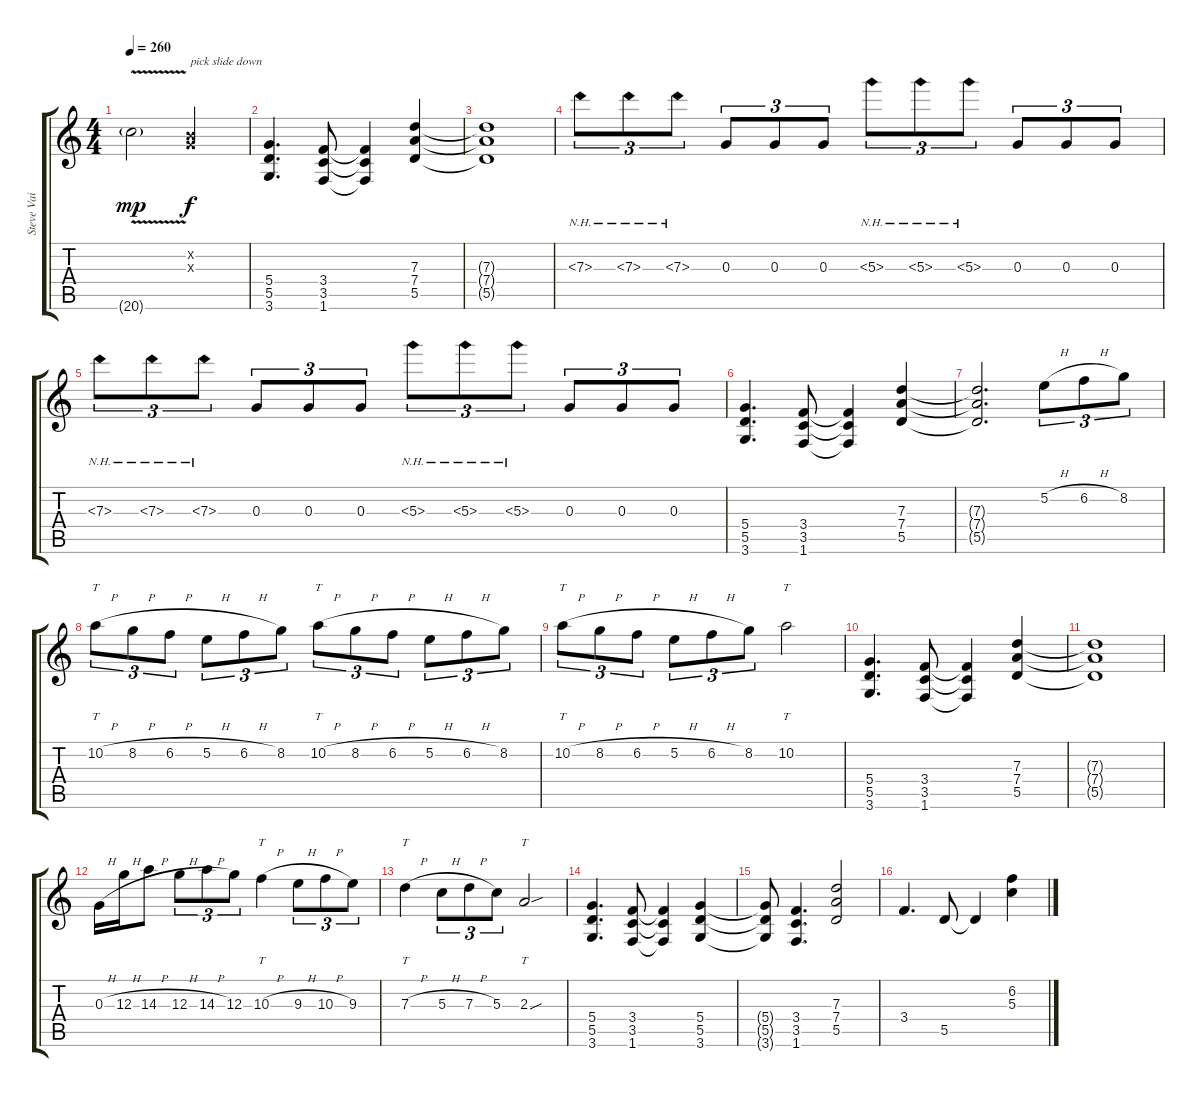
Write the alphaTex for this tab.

\track ("Steve Vai" "Steve Vai") {instrument distortionguitar}
\staff {score tabs}
\tuning (E4 B3 G3 D3 A2 E2) {hide}
\ts (4 4)
\tempo 260
\clef g2
\ks c
20.6{v g}.2{dy mp} (0.2{x} 0.3{x}).2{txt "pick slide down" dy f} |
(5.4 5.5 3.6).4{d} (3.4 3.5 1.6).8 (3.4{t} 3.5{t} 1.6{t}).4 (7.3 7.4 5.5).4 |
(7.3{t} 7.4{t} 5.5{t}).1 |
7.3{nh}.8{tu (3 2)} 7.3{nh}.8{tu (3 2)} 7.3{nh}.8{tu (3 2)} 0.3.8{tu (3 2)} 0.3.8{tu (3 2)} 0.3.8{tu (3 2)} 5.3{nh}.8{tu (3 2)} 5.3{nh}.8{tu (3 2)} 5.3{nh}.8{tu (3 2)} 0.3.8{tu (3 2)} 0.3.8{tu (3 2)} 0.3.8{tu (3 2)} |
7.3{nh}.8{tu (3 2)} 7.3{nh}.8{tu (3 2)} 7.3{nh}.8{tu (3 2)} 0.3.8{tu (3 2)} 0.3.8{tu (3 2)} 0.3.8{tu (3 2)} 5.3{nh}.8{tu (3 2)} 5.3{nh}.8{tu (3 2)} 5.3{nh}.8{tu (3 2)} 0.3.8{tu (3 2)} 0.3.8{tu (3 2)} 0.3.8{tu (3 2)} |
(5.4 5.5 3.6).4{d} (3.4 3.5 1.6).8 (3.4{t} 3.5{t} 1.6{t}).4 (7.3 7.4 5.5).4 |
(7.3{t} 7.4{t} 5.5{t}).2{d} 5.2{h}.8{tu (3 2)} 6.2{h}.8{tu (3 2)} 8.2.8{tu (3 2)} |
10.2{h}.8{tt tu (3 2)} 8.2{h}.8{tu (3 2)} 6.2{h}.8{tu (3 2)} 5.2{h}.8{tu (3 2)} 6.2{h}.8{tu (3 2)} 8.2.8{tu (3 2)} 10.2{h}.8{tt tu (3 2)} 8.2{h}.8{tu (3 2)} 6.2{h}.8{tu (3 2)} 5.2{h}.8{tu (3 2)} 6.2{h}.8{tu (3 2)} 8.2.8{tu (3 2)} |
10.2{h}.8{tt tu (3 2)} 8.2{h}.8{tu (3 2)} 6.2{h}.8{tu (3 2)} 5.2{h}.8{tu (3 2)} 6.2{h}.8{tu (3 2)} 8.2.8{tu (3 2)} 10.2.2{tt} |
(5.4 5.5 3.6).4{d} (3.4 3.5 1.6).8 (3.4{t} 3.5{t} 1.6{t}).4 (7.3 7.4 5.5).4 |
(7.3{t} 7.4{t} 5.5{t}).1 |
0.3{h}.16 12.3{h}.16 14.3{h}.8 12.3{h}.8{tu (3 2)} 14.3{h}.8{tu (3 2)} 12.3.8{tu (3 2)} 10.3{h}.4{tt} 9.3{h}.8{tu (3 2)} 10.3{h}.8{tu (3 2)} 9.3.8{tu (3 2)} |
7.3{h}.4{tt} 5.3{h}.8{tu (3 2)} 7.3{h}.8{tu (3 2)} 5.3.8{tu (3 2)} 2.3{sou}.2{tt} |
(5.4 5.5 3.6).4{d} (3.4 3.5 1.6).8 (3.4{t} 3.5{t} 1.6{t}).4 (5.4 5.5 3.6).4 |
(5.4{t} 5.5{t} 3.6{t}).8 (3.4 3.5 1.6).4{d} (7.3 7.4 5.5).2 |
3.4.4{d} 5.5.8 5.5{t}.4 (6.2 5.3).4
